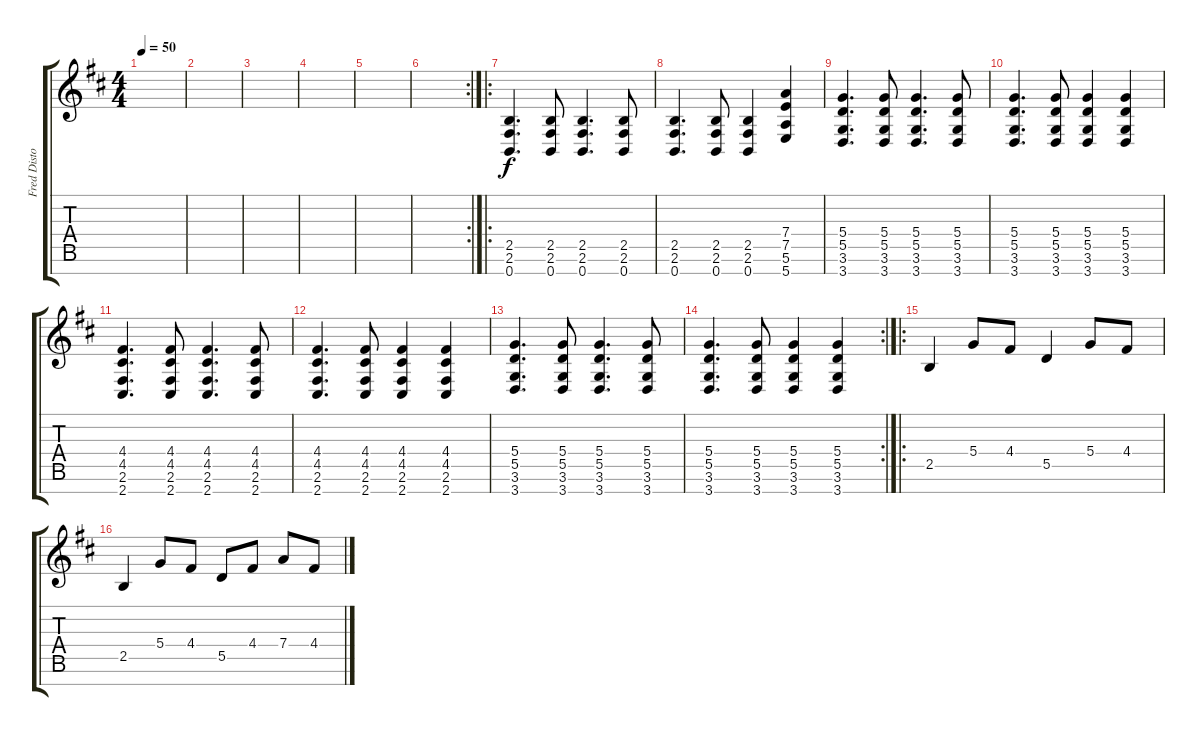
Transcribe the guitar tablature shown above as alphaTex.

\track ("Fred Disto" "Fred Disto") {mute instrument distortionguitar}
\staff {score tabs}
\tuning (E4 B3 G3 D3 A2 E2 B1) {hide}
\ts (4 4)
\tempo 50
\clef g2
\ks bminor
|
|
|
|
|
\rc 2
|
\ro
(2.5 2.6 0.7).4{d} (2.5 2.6 0.7).8 (2.5 2.6 0.7).4{d} (2.5 2.6 0.7).8 |
(2.5 2.6 0.7).4{d} (2.5 2.6 0.7).8 (2.5 2.6 0.7).4 (7.4 7.5 5.6 5.7).4 |
(5.4 5.5 3.6 3.7).4{d} (5.4 5.5 3.6 3.7).8 (5.4 5.5 3.6 3.7).4{d} (5.4 5.5 3.6 3.7).8 |
(5.4 5.5 3.6 3.7).4{d} (5.4 5.5 3.6 3.7).8 (5.4 5.5 3.6 3.7).4 (5.4 5.5 3.6 3.7).4 |
(4.4 4.5 2.6 2.7).4{d} (4.4 4.5 2.6 2.7).8 (4.4 4.5 2.6 2.7).4{d} (4.4 4.5 2.6 2.7).8 |
(4.4 4.5 2.6 2.7).4{d} (4.4 4.5 2.6 2.7).8 (4.4 4.5 2.6 2.7).4 (4.4 4.5 2.6 2.7).4 |
(5.4 5.5 3.6 3.7).4{d} (5.4 5.5 3.6 3.7).8 (5.4 5.5 3.6 3.7).4{d} (5.4 5.5 3.6 3.7).8 |
\rc 2
(5.4 5.5 3.6 3.7).4{d} (5.4 5.5 3.6 3.7).8 (5.4 5.5 3.6 3.7).4 (5.4 5.5 3.6 3.7).4 |
\ro
2.5.4 5.4.8 4.4.8 5.5.4 5.4.8 4.4.8 |
2.5.4 5.4.8 4.4.8 5.5.8 4.4.8 7.4.8 4.4.8
